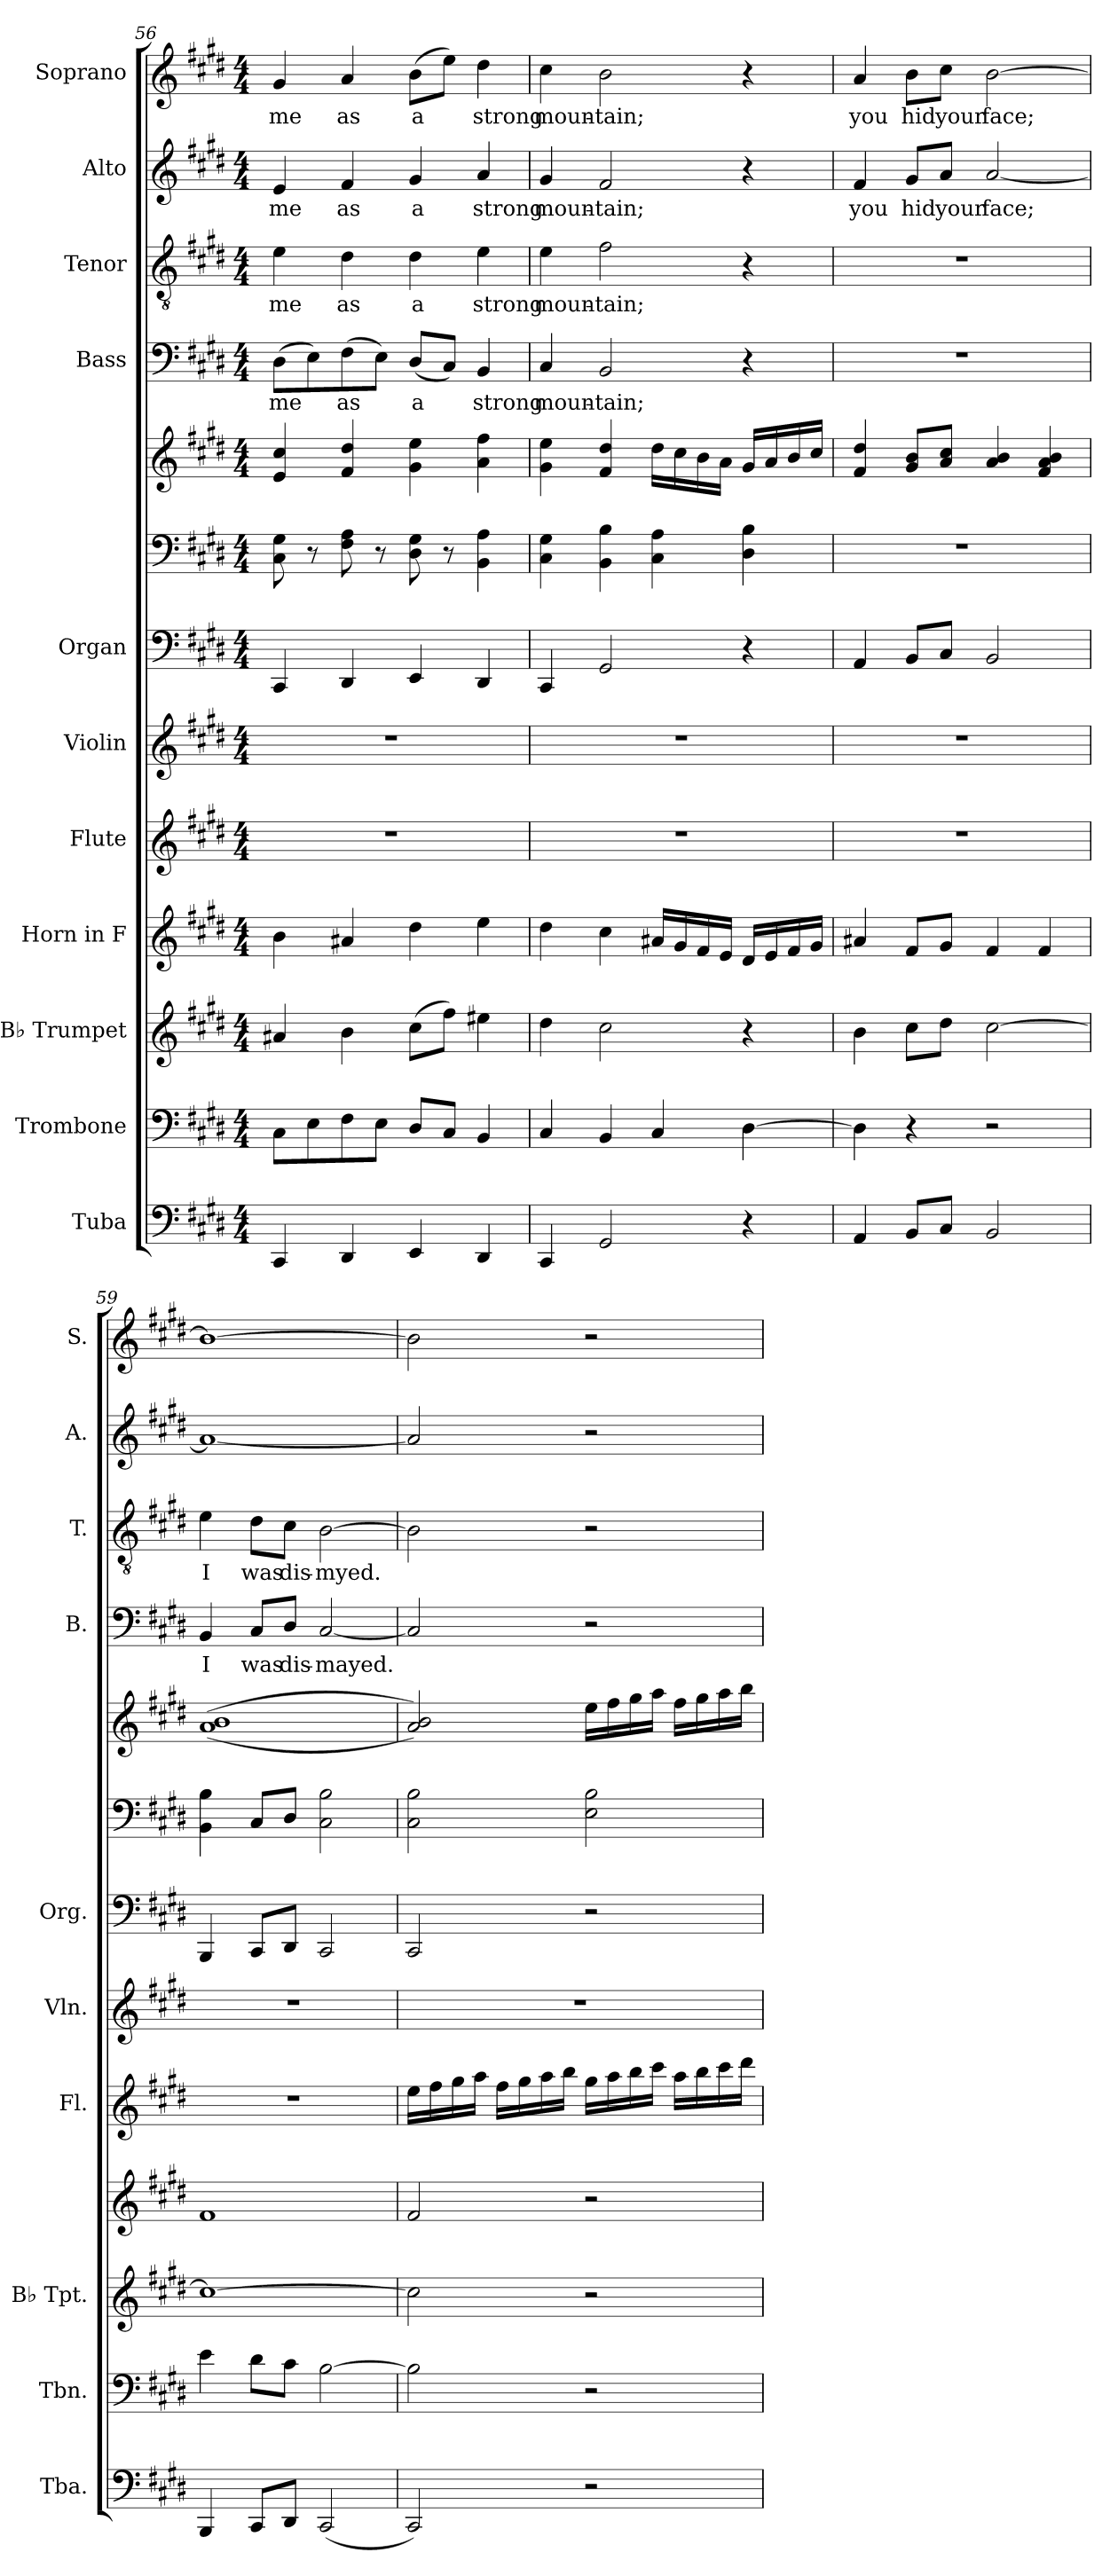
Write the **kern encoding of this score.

**kern	**kern	**kern	**kern	**kern	**kern	**kern	**kern	**kern	**kern	**text	**kern	**text	**kern	**text	**kern	**text
*part11	*part10	*part9	*part8	*part7	*part6	*part5	*part5	*part5	*part4	*part4	*part3	*part3	*part2	*part2	*part1	*part1
*staff13	*staff12	*staff11	*staff10	*staff9	*staff8	*staff7	*staff6	*staff5	*staff4	*staff4	*staff3	*staff3	*staff2	*staff2	*staff1	*staff1
*I"Tuba	*I"Trombone	*I"B♭ Trumpet	*I"Horn in F	*I"Flute	*I"Violin	*I"Organ	*	*	*I"Bass	*	*I"Tenor	*	*I"Alto	*	*I"Soprano	*
*I'Tba.	*I'Tbn.	*I'B♭ Tpt.	*	*I'Fl.	*I'Vln.	*I'Org.	*	*	*I'B.	*	*I'T.	*	*I'A.	*	*I'S.	*
*clefF4	*clefF4	*clefG2	*clefG2	*clefG2	*clefG2	*clefF4	*clefF4	*clefG2	*clefF4	*	*clefGv2	*	*clefG2	*	*clefG2	*
*	*	*ITrd1c2	*ITrd4c7	*	*	*	*	*	*	*	*	*	*	*	*	*
*k[f#c#g#d#]	*k[f#c#g#d#]	*k[f#c#]	*k[f#c#g#]	*k[f#c#g#d#]	*k[f#c#g#d#]	*k[f#c#g#d#]	*k[f#c#g#d#]	*k[f#c#g#d#]	*k[f#c#g#d#]	*	*k[f#c#g#d#]	*	*k[f#c#g#d#]	*	*k[f#c#g#d#]	*
*M4/4	*M4/4	*M4/4	*M4/4	*M4/4	*M4/4	*M4/4	*M4/4	*M4/4	*M4/4	*	*M4/4	*	*M4/4	*	*M4/4	*
=56	=56	=56	=56	=56	=56	=56	=56	=56	=56	=56	=56	=56	=56	=56	=56	=56
!	!	!	!	!	!	!	!	!	!	!LO:LY:b	!	!LO:LY:b	!	!LO:LY:b	!	!LO:LY:b
4CC#/	8C#\L	4g#X/	4e\	1r	1r	4CC#/	8C#\ 8G#\	4e/ 4cc#/	(>8D#\L	me	4e\	me	4e/	me	4g#/	me
.	8E\	.	.	.	.	.	8r	.	8E\)	.	.	.	.	.	.	.
!	!	!	!	!	!	!	!	!	!	!LO:LY:b	!	!LO:LY:b	!	!LO:LY:b	!	!LO:LY:b
4DD#/	8F#\	4a\	4d#X/	.	.	4DD#/	8F#\ 8A\	4f#/ 4dd#/	(>8F#\	as	4d#\	as	4f#/	as	4a/	as
.	8E\J	.	.	.	.	.	8r	.	8E\J)	.	.	.	.	.	.	.
!	!	!	!	!	!	!	!	!	!	!LO:LY:b	!	!LO:LY:b	!	!LO:LY:b	!	!LO:LY:b
4EE/	8D#/L	(>8b\L	4g#\	.	.	4EE/	8D#\ 8G#\	4g#\ 4ee\	(<8D#/L	a	4d#\	a	4g#/	a	(>8b\L	a
.	8C#/J	8ee\J)	.	.	.	.	8r	.	8C#/J)	.	.	.	.	.	8ee\J)	.
!	!	!	!	!	!	!	!	!	!	!LO:LY:b	!	!LO:LY:b	!	!LO:LY:b	!	!LO:LY:b
4DD#/	4BB/	4dd#X\	4a\	.	.	4DD#/	4BB\ 4A\	4a\ 4ff#\	4BB/	strong	4e\	strong	4a/	strong	4dd#\	strong
=57	=57	=57	=57	=57	=57	=57	=57	=57	=57	=57	=57	=57	=57	=57	=57	=57
!	!	!	!	!	!	!	!	!	!	!LO:LY:b	!	!LO:LY:b	!	!LO:LY:b	!	!LO:LY:b
4CC#/	4C#/	4cc#\	4g#\	1r	1r	4CC#/	4C#\ 4G#\	4g#\ 4ee\	4C#/	moun-	4e\	moun-	4g#/	moun-	4cc#\	moun-
!	!	!	!	!	!	!	!	!	!	!LO:LY:b	!	!LO:LY:b	!	!LO:LY:b	!	!LO:LY:b
2GG#/	4BB/	2b\	4f#\	.	.	2GG#/	4BB\ 4B\	4f#/ 4dd#/	2BB/	-tain;	2f#\	-tain;	2f#/	-tain;	2b\	-tain;
.	4C#/	.	16d#X/LL	.	.	.	4C#\ 4A\	16dd#\LL	.	.	.	.	.	.	.	.
.	.	.	16c#/	.	.	.	.	16cc#\	.	.	.	.	.	.	.	.
.	.	.	16B/	.	.	.	.	16b\	.	.	.	.	.	.	.	.
.	.	.	16A/JJ	.	.	.	.	16a\JJ	.	.	.	.	.	.	.	.
4r	[4D#\	4r	16G#/LL	.	.	4r	4D#\ 4B\	16g#/LL	4r	.	4r	.	4r	.	4r	.
.	.	.	16A/	.	.	.	.	16a/	.	.	.	.	.	.	.	.
.	.	.	16B/	.	.	.	.	16b/	.	.	.	.	.	.	.	.
.	.	.	16c#/JJ	.	.	.	.	16cc#/JJ	.	.	.	.	.	.	.	.
!!LO:PB:g=z
=58	=58	=58	=58	=58	=58	=58	=58	=58	=58	=58	=58	=58	=58	=58	=58	=58
!	!	!	!	!	!	!	!	!	!	!	!	!	!	!LO:LY:b	!	!LO:LY:b
4AA/	4D#\]	4a\	4d#X/	1r	1r	4AA/	1r	4f#/ 4dd#/	1r	.	1r	.	4f#/	you	4a/	you
!	!	!	!	!	!	!	!	!	!	!	!	!	!	!LO:LY:b	!	!LO:LY:b
8BB/L	4r	8b\L	8B/L	.	.	8BB/L	.	8g#/ 8b/L	.	.	.	.	8g#/L	hid	8b\L	hid
!	!	!	!	!	!	!	!	!	!	!	!	!	!	!LO:LY:b	!	!LO:LY:b
8C#/J	.	8cc#\J	8c#/J	.	.	8C#/J	.	8a/ 8cc#/J	.	.	.	.	8a/J	your	8cc#\J	your
!	!	!	!	!	!	!	!	!	!	!	!	!	!	!LO:LY:b	!	!LO:LY:b
2BB/	2r	[2b\	4B/	.	.	2BB/	.	4a/ 4b/	.	.	.	.	[2a/	face;	[2b\	face;
.	.	.	4B/	.	.	.	.	4f#/ 4a/ 4b/	.	.	.	.	.	.	.	.
=59	=59	=59	=59	=59	=59	=59	=59	=59	=59	=59	=59	=59	=59	=59	=59	=59
!	!	!	!	!	!	!	!	!	!	!LO:LY:b	!	!LO:LY:b	!	!	!	!
4BBB/	4e\	1b_	1B	1r	1r	4BBB/	4BB\ 4B\	(<(<1a 1b	4BB/	I	4e\	I	1a_	.	1b_	.
!	!	!	!	!	!	!	!	!	!	!LO:LY:b	!	!LO:LY:b	!	!	!	!
8CC#/L	8d#\L	.	.	.	.	8CC#/L	8C#/L	.	8C#/L	was	8d#\L	was	.	.	.	.
!	!	!	!	!	!	!	!	!	!	!LO:LY:b	!	!LO:LY:b	!	!	!	!
8DD#/J	8c#\J	.	.	.	.	8DD#/J	8D#/J	.	8D#/J	dis-	8c#\J	dis-	.	.	.	.
!	!	!	!	!	!	!	!	!	!	!LO:LY:b	!	!LO:LY:b	!	!	!	!
(<2CC#/	[2B\	.	.	.	.	2CC#/	2C#\ 2B\	.	[2C#/	-mayed.	[2B\	-myed.	.	.	.	.
=60	=60	=60	=60	=60	=60	=60	=60	=60	=60	=60	=60	=60	=60	=60	=60	=60
2CC#/)	2B\]	2b\]	2B/	16ee\LL	1r	2CC#/	2C#\ 2B\	2a/ 2b/))	2C#/]	.	2B\]	.	2a/]	.	2b\]	.
.	.	.	.	16ff#\	.	.	.	.	.	.	.	.	.	.	.	.
.	.	.	.	16gg#\	.	.	.	.	.	.	.	.	.	.	.	.
.	.	.	.	16aa\JJ	.	.	.	.	.	.	.	.	.	.	.	.
.	.	.	.	16ff#\LL	.	.	.	.	.	.	.	.	.	.	.	.
.	.	.	.	16gg#\	.	.	.	.	.	.	.	.	.	.	.	.
.	.	.	.	16aa\	.	.	.	.	.	.	.	.	.	.	.	.
.	.	.	.	16bb\JJ	.	.	.	.	.	.	.	.	.	.	.	.
2r	2r	2r	2r	16gg#\LL	.	2r	2E\ 2B\	16ee\LL	2r	.	2r	.	2r	.	2r	.
.	.	.	.	16aa\	.	.	.	16ff#\	.	.	.	.	.	.	.	.
.	.	.	.	16bb\	.	.	.	16gg#\	.	.	.	.	.	.	.	.
.	.	.	.	16ccc#\JJ	.	.	.	16aa\JJ	.	.	.	.	.	.	.	.
.	.	.	.	16aa\LL	.	.	.	16ff#\LL	.	.	.	.	.	.	.	.
.	.	.	.	16bb\	.	.	.	16gg#\	.	.	.	.	.	.	.	.
.	.	.	.	16ccc#\	.	.	.	16aa\	.	.	.	.	.	.	.	.
.	.	.	.	16ddd#\JJ	.	.	.	16bb\JJ	.	.	.	.	.	.	.	.
=	=	=	=	=	=	=	=	=	=	=	=	=	=	=	=	=
*-	*-	*-	*-	*-	*-	*-	*-	*-	*-	*-	*-	*-	*-	*-	*-	*-
